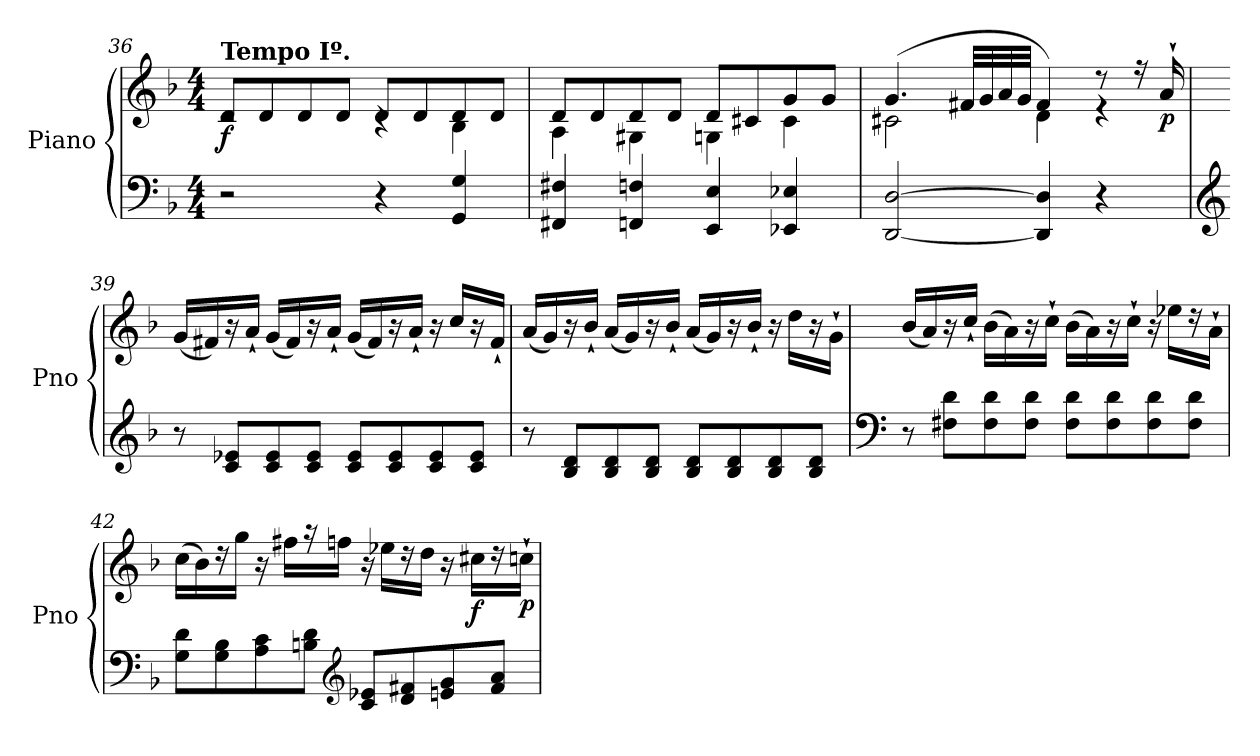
**kern	**kern	**dynam
*part1	*part1	*part1
*staff2	*staff1	*staff1/2
*I"Piano	*	*
*I'Pno	*	*
*clefF4	*clefG2	*
*k[b-]	*k[b-]	*
*M4/4	*M4/4	*
*MM45	*MM45	*
=36	=36	=36
*	*^	*
!	!LO:TX:a:B:t=Tempo Iº.	!	!
!	!	!	!LO:DY:b
2r	8d/L	2rc	f
.	8d/	.	.
.	8d/	.	.
.	8d/J	.	.
4r	8d/L	4rc	.
.	8d/	.	.
4GG/ 4G/	8d/	4B-\	.
.	8d/J	.	.
!!LO:LB:g=z	!!
=37	=37	=37	=37
4FF#X/ 4F#X/	8d/L	4A\	.
.	8d/	.	.
4FFn/ 4Fn/	8d/	4G#X\	.
.	8d/J	.	.
4EE/ 4E/	8d/L	4Gn\	.
.	8c#X/	.	.
4EE-X/ 4E-X/	8g/	4c#\	.
.	8g/J	.	.
!!LO:LB:g=z	!!
=38	=38	=38	=38
[2DD/ [2D/	(>4.g/	2c#X\	.
.	32f#X/LLL	.	.
.	32g/	.	.
.	32a/	.	.
.	32g/JJJ	.	.
4DD/] 4D/]	4f#/)	4d\	.
4r	8r	4re	.
.	16r	.	.
!	!	!	!LO:DY:b
.	16a`/	.	p
*	*v	*v	*
=39	=39	=39
*clefG2	*	*
8r	(<16g/LL	.
.	16f#X/)	.
8c/ 8e-X/L	16r	.
.	16a`/JJ	.
8c/ 8e-/	(<16g/LL	.
.	16f#/)	.
8c/ 8e-/J	16r	.
.	16a`/JJ	.
8c/ 8e-/L	(<16g/LL	.
.	16f#/)	.
8c/ 8e-/	16r	.
.	16a`/JJ	.
8c/ 8e-/	16r	.
.	16cc/LL	.
8c/ 8e-/J	16r	.
.	16f#`/JJ	.
=40	=40	=40
8r	(<16a/LL	.
.	16g/)	.
8B-/ 8d/L	16r	.
.	16b-`/JJ	.
8B-/ 8d/	(<16a/LL	.
.	16g/)	.
8B-/ 8d/J	16r	.
.	16b-`/JJ	.
8B-/ 8d/L	(<16a/LL	.
.	16g/)	.
8B-/ 8d/	16r	.
.	16b-`/JJ	.
8B-/ 8d/	16r	.
.	16dd\LL	.
8B-/ 8d/J	16r	.
.	16g`\JJ	.
!!LO:LB:g=z
=41	=41	=41
*clefF4	*	*
8r	(<16b-/LL	.
.	16a/)	.
8F#X\ 8d\L	16r	.
.	16cc`/JJ	.
8F#\ 8d\	(>16b-\LL	.
.	16a\)	.
8F#\ 8d\J	16r	.
.	16cc`\JJ	.
8F#\ 8d\L	(>16b-\LL	.
.	16a\)	.
8F#\ 8d\	16r	.
.	16cc`\JJ	.
8F#\ 8d\	16r	.
.	16ee-X\LL	.
8F#\ 8d\J	16r	.
.	16a`\JJ	.
=42	=42	=42
8G\ 8d\L	(>16cc\LL	.
.	16b-\)	.
8G\ 8B-\	16r	.
.	16gg\JJ	.
!	!	!LO:DY:b
8A\ 8c\	16r	other-dynamics
.	16ff#X\LL	.
8Bn\ 8d\J	16raa	.
.	16ffn\JJ	.
*clefG2	*	*
8c/ 8e-X/L	16r	.
.	16ee-X\LL	.
8d/ 8f#X/	16rdd	.
.	16dd\JJ	.
8en/ 8g/	16r	.
!	!	!LO:DY:b
.	16cc#X\LL	f
8f#/ 8a/J	16rdd	.
!	!	!LO:DY:b
.	16ccn`\JJ	p
=	=	=
*-	*-	*-
